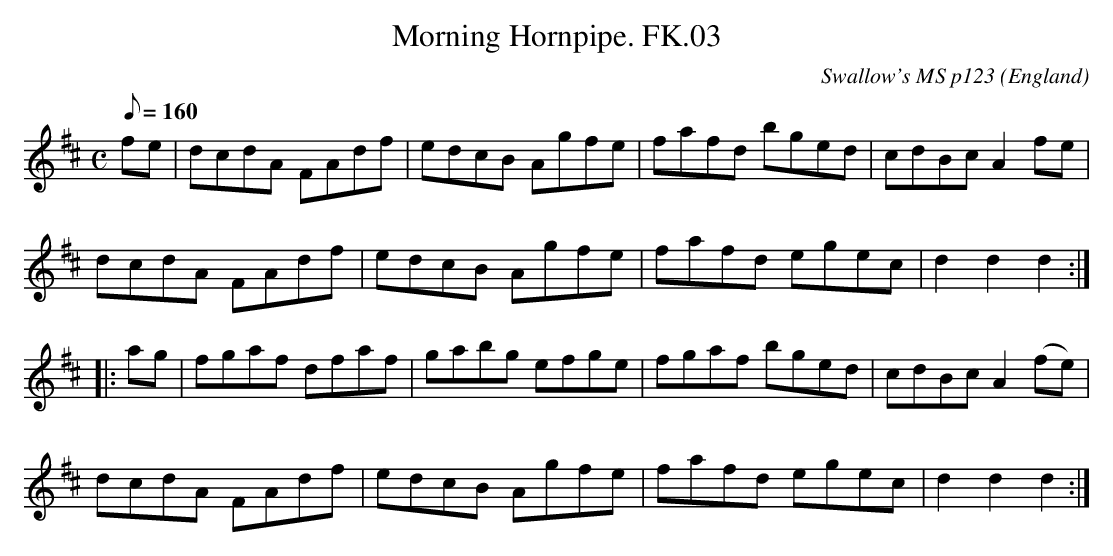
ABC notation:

X:1
T:Morning Hornpipe. FK.03
M:C
L:1/8
Q:160
C:Swallow's MS p123
O:England
K:D
fe | dcdA FAdf | edcB Agfe | fafd bged | cdBc A2 fe |!
 dcdA FAdf | edcB Agfe | fafd egec | d2 d2 d2 ::!
ag | fgaf dfaf | gabg efge | fgaf bged | cdBc A2 (fe)|!
 dcdA FAdf | edcB Agfe | fafd egec | d2 d2 d2 :|]
